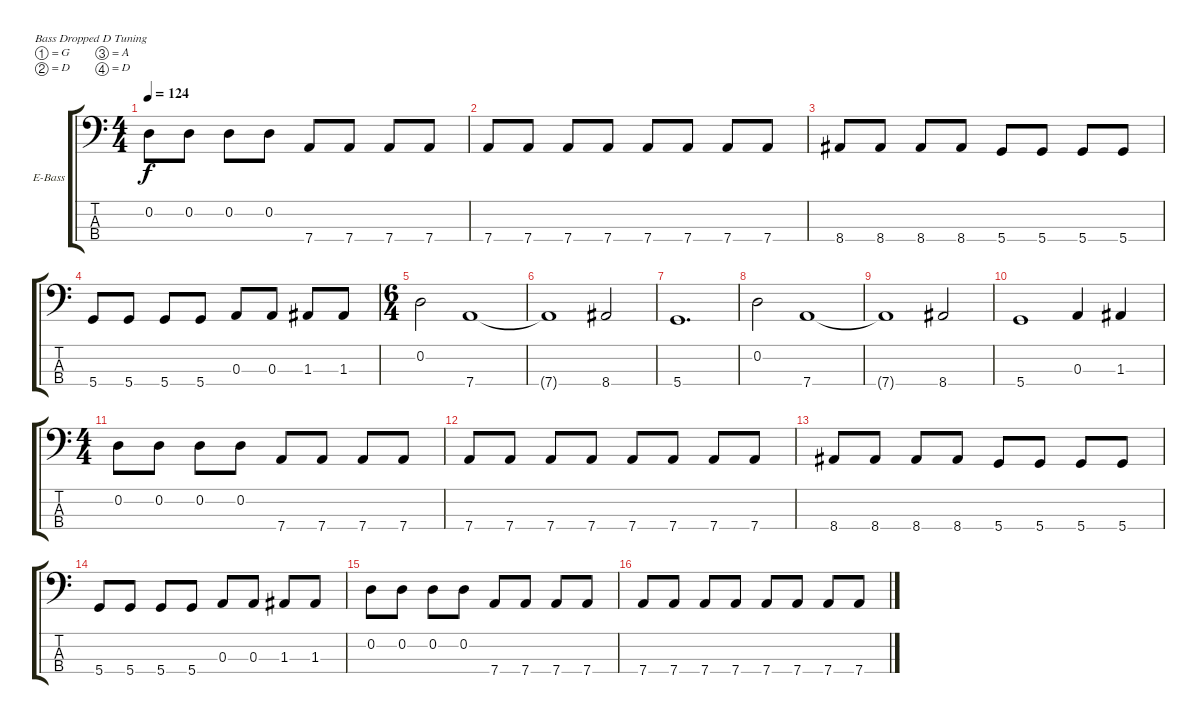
\bracketExtendMode groupsimilarinstruments
\firstSystemTrackNameOrientation horizontal
\otherSystemsTrackNameOrientation horizontal
\track ("Electric Bass" "E-Bass") {instrument electricbassfinger}
\staff {score tabs}
\tuning (G2 D2 A1 D1)
\ts (4 4)
\tempo 124
\clef f4
\ks c
0.2.8{dy f} 0.2.8 0.2.8 0.2.8 7.4.8 7.4.8 7.4.8 7.4.8 |
7.4.8 7.4.8 7.4.8 7.4.8 7.4.8 7.4.8 7.4.8 7.4.8 |
8.4.8 8.4.8 8.4.8 8.4.8 5.4.8 5.4.8 5.4.8 5.4.8 |
5.4.8 5.4.8 5.4.8 5.4.8 0.3.8 0.3.8 1.3.8 1.3.8 |
\ts (6 4)
0.2.2 7.4.1 |
7.4{t}.1 8.4.2 |
5.4.1{d} |
0.2.2 7.4.1 |
7.4{t}.1 8.4.2 |
5.4.1 0.3.4 1.3.4 |
\ts (4 4)
0.2.8 0.2.8 0.2.8 0.2.8 7.4.8 7.4.8 7.4.8 7.4.8 |
7.4.8 7.4.8 7.4.8 7.4.8 7.4.8 7.4.8 7.4.8 7.4.8 |
8.4.8 8.4.8 8.4.8 8.4.8 5.4.8 5.4.8 5.4.8 5.4.8 |
5.4.8 5.4.8 5.4.8 5.4.8 0.3.8 0.3.8 1.3.8 1.3.8 |
0.2.8 0.2.8 0.2.8 0.2.8 7.4.8 7.4.8 7.4.8 7.4.8 |
7.4.8 7.4.8 7.4.8 7.4.8 7.4.8 7.4.8 7.4.8 7.4.8
